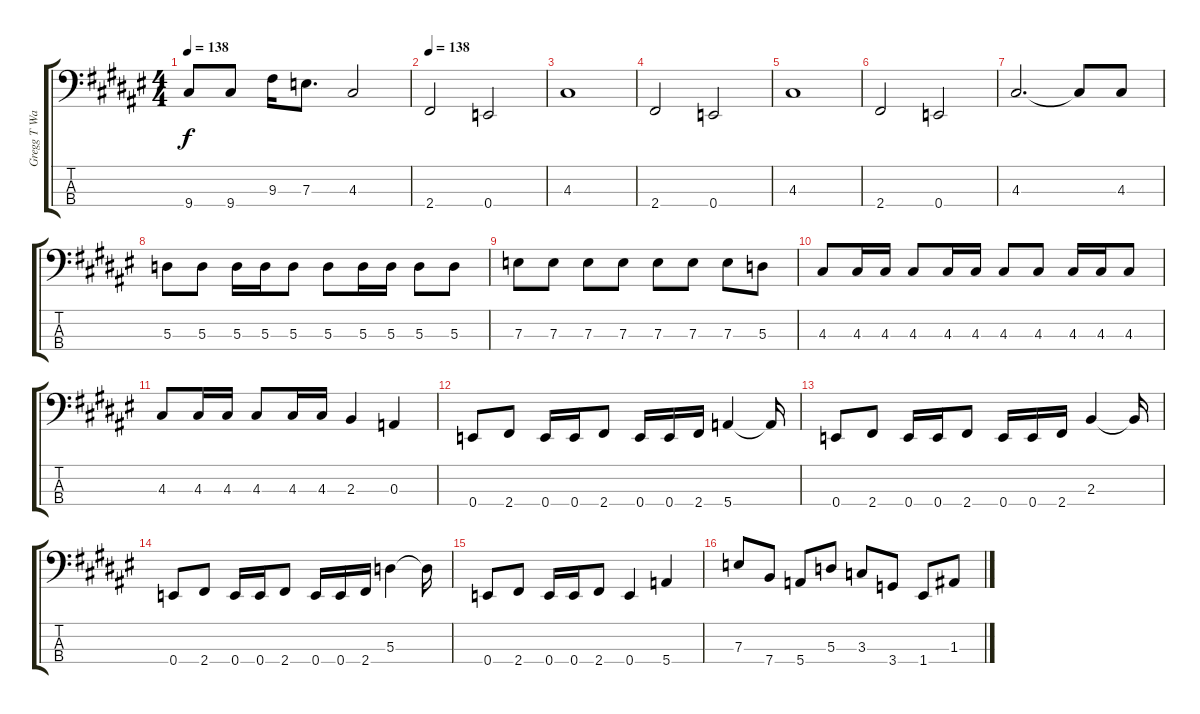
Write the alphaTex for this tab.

\track ("Gregg T Walker Bass" "Gregg T Wa") {instrument electricbassfinger}
\staff {score tabs}
\tuning (G2 D2 A1 E1) {hide}
\ts (4 4)
\tempo 138
\clef f4
\ks f#
9.4.8{dy f} 9.4.8 9.3.16 7.3.8{d} 4.3.2 |
\tempo 138
2.4.2 0.4.2 |
4.3.1 |
2.4.2 0.4.2 |
4.3.1 |
2.4.2 0.4.2 |
4.3.2{d} 4.3{t}.8 4.3.8 |
5.3.8 5.3.8 5.3.16 5.3.16 5.3.8 5.3.8 5.3.16 5.3.16 5.3.8 5.3.8 |
7.3.8 7.3.8 7.3.8 7.3.8 7.3.8 7.3.8 7.3.8 5.3.8 |
4.3.8 4.3.16 4.3.16 4.3.8 4.3.16 4.3.16 4.3.8 4.3.8 4.3.16 4.3.16 4.3.8 |
4.3.8 4.3.16 4.3.16 4.3.8 4.3.16 4.3.16 2.3.4 0.3.4 |
0.4.8 2.4.8 0.4.16 0.4.16 2.4.8 0.4.16 0.4.16 2.4.16 5.4.4 5.4{t}.16 |
0.4.8 2.4.8 0.4.16 0.4.16 2.4.8 0.4.16 0.4.16 2.4.16 2.3.4 2.3{t}.16 |
0.4.8 2.4.8 0.4.16 0.4.16 2.4.8 0.4.16 0.4.16 2.4.16 5.3.4 5.3{t}.16 |
0.4.8 2.4.8 0.4.16 0.4.16 2.4.8 0.4.4 5.4.4 |
7.3.8 7.4.8 5.4.8 5.3.8 3.3.8 3.4.8 1.4.8 1.3.8
